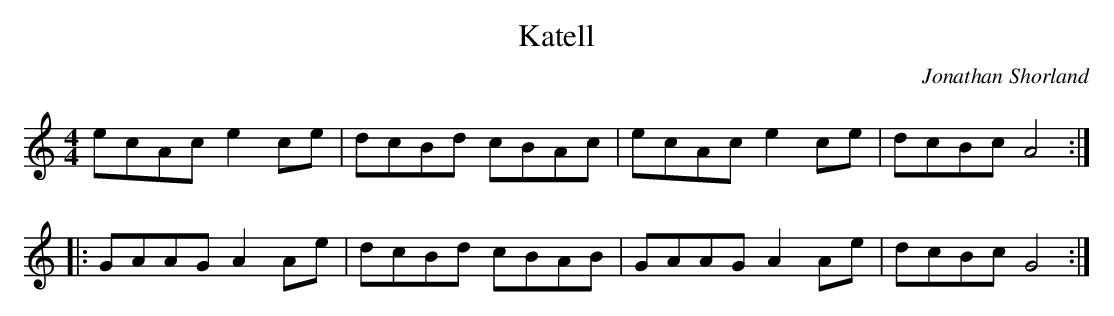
X:1
T:Katell
M:4/4
L:1/8
C:Jonathan Shorland
K:Am
ecAc e2ce | dcBd cBAc | ecAc e2ce | dcBc A4 :|
|: GAAG A2Ae | dcBd cBAB | GAAG A2Ae | dcBc G4 :|
